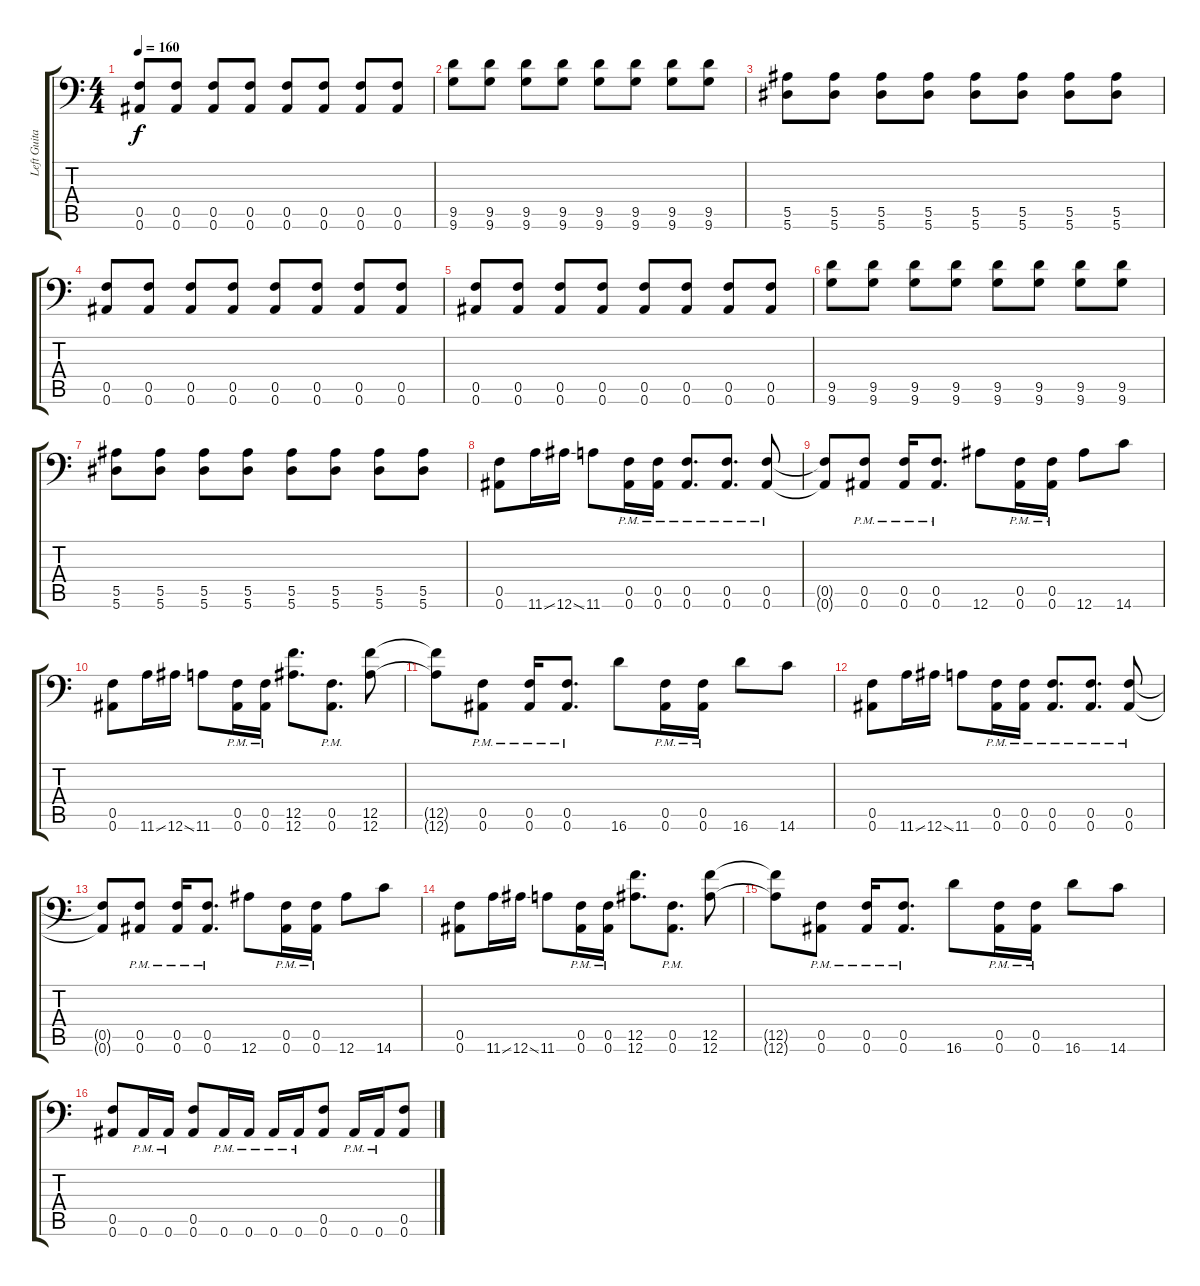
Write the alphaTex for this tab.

\track ("Left Guitar" "Left Guita") {instrument distortionguitar}
\staff {score tabs}
\tuning (C4 G3 Eb3 Bb2 F2 Bb1) {hide}
\ts (4 4)
\tempo 160
\clef f4
\ks c
(0.5 0.6).8{dy f} (0.5 0.6).8 (0.5 0.6).8 (0.5 0.6).8 (0.5 0.6).8 (0.5 0.6).8 (0.5 0.6).8 (0.5 0.6).8 |
(9.5 9.6).8 (9.5 9.6).8 (9.5 9.6).8 (9.5 9.6).8 (9.5 9.6).8 (9.5 9.6).8 (9.5 9.6).8 (9.5 9.6).8 |
(5.5 5.6).8 (5.5 5.6).8 (5.5 5.6).8 (5.5 5.6).8 (5.5 5.6).8 (5.5 5.6).8 (5.5 5.6).8 (5.5 5.6).8 |
(0.5 0.6).8 (0.5 0.6).8 (0.5 0.6).8 (0.5 0.6).8 (0.5 0.6).8 (0.5 0.6).8 (0.5 0.6).8 (0.5 0.6).8 |
(0.5 0.6).8 (0.5 0.6).8 (0.5 0.6).8 (0.5 0.6).8 (0.5 0.6).8 (0.5 0.6).8 (0.5 0.6).8 (0.5 0.6).8 |
(9.5 9.6).8 (9.5 9.6).8 (9.5 9.6).8 (9.5 9.6).8 (9.5 9.6).8 (9.5 9.6).8 (9.5 9.6).8 (9.5 9.6).8 |
(5.5 5.6).8 (5.5 5.6).8 (5.5 5.6).8 (5.5 5.6).8 (5.5 5.6).8 (5.5 5.6).8 (5.5 5.6).8 (5.5 5.6).8 |
(0.5 0.6).8 11.6{ss}.16 12.6{ss}.16 11.6.8 (0.5{pm} 0.6{pm}).16 (0.5{pm} 0.6{pm}).16 (0.5{pm} 0.6{pm}).8{d} (0.5{pm} 0.6{pm}).8{d} (0.5{pm} 0.6{pm}).8 |
(0.5{t} 0.6{t}).8 (0.5{pm} 0.6{pm}).8 (0.5{pm} 0.6{pm}).16 (0.5{pm} 0.6{pm}).8{d} 12.6.8 (0.5{pm} 0.6{pm}).16 (0.5{pm} 0.6{pm}).16 12.6.8 14.6.8 |
(0.5 0.6).8 11.6{ss}.16 12.6{ss}.16 11.6.8 (0.5{pm} 0.6{pm}).16 (0.5{pm} 0.6{pm}).16 (12.5 12.6).8{d} (0.5{pm} 0.6{pm}).8{d} (12.5 12.6).8 |
(12.5{t} 12.6{t}).8 (0.5{pm} 0.6{pm}).8 (0.5{pm} 0.6{pm}).16 (0.5{pm} 0.6{pm}).8{d} 16.6.8 (0.5{pm} 0.6{pm}).16 (0.5{pm} 0.6{pm}).16 16.6.8 14.6.8 |
(0.5 0.6).8 11.6{ss}.16 12.6{ss}.16 11.6.8 (0.5{pm} 0.6{pm}).16 (0.5{pm} 0.6{pm}).16 (0.5{pm} 0.6{pm}).8{d} (0.5{pm} 0.6{pm}).8{d} (0.5{pm} 0.6{pm}).8 |
(0.5{t} 0.6{t}).8 (0.5{pm} 0.6{pm}).8 (0.5{pm} 0.6{pm}).16 (0.5{pm} 0.6{pm}).8{d} 12.6.8 (0.5{pm} 0.6{pm}).16 (0.5{pm} 0.6{pm}).16 12.6.8 14.6.8 |
(0.5 0.6).8 11.6{ss}.16 12.6{ss}.16 11.6.8 (0.5{pm} 0.6{pm}).16 (0.5{pm} 0.6{pm}).16 (12.5 12.6).8{d} (0.5{pm} 0.6{pm}).8{d} (12.5 12.6).8 |
(12.5{t} 12.6{t}).8 (0.5{pm} 0.6{pm}).8 (0.5{pm} 0.6{pm}).16 (0.5{pm} 0.6{pm}).8{d} 16.6.8 (0.5{pm} 0.6{pm}).16 (0.5{pm} 0.6{pm}).16 16.6.8 14.6.8 |
(0.5 0.6).8 0.6{pm}.16 0.6{pm}.16 (0.5 0.6).8 0.6{pm}.16 0.6{pm}.16 0.6{pm}.16 0.6{pm}.16 (0.5 0.6).8 0.6{pm}.16 0.6{pm}.16 (0.5 0.6).8
